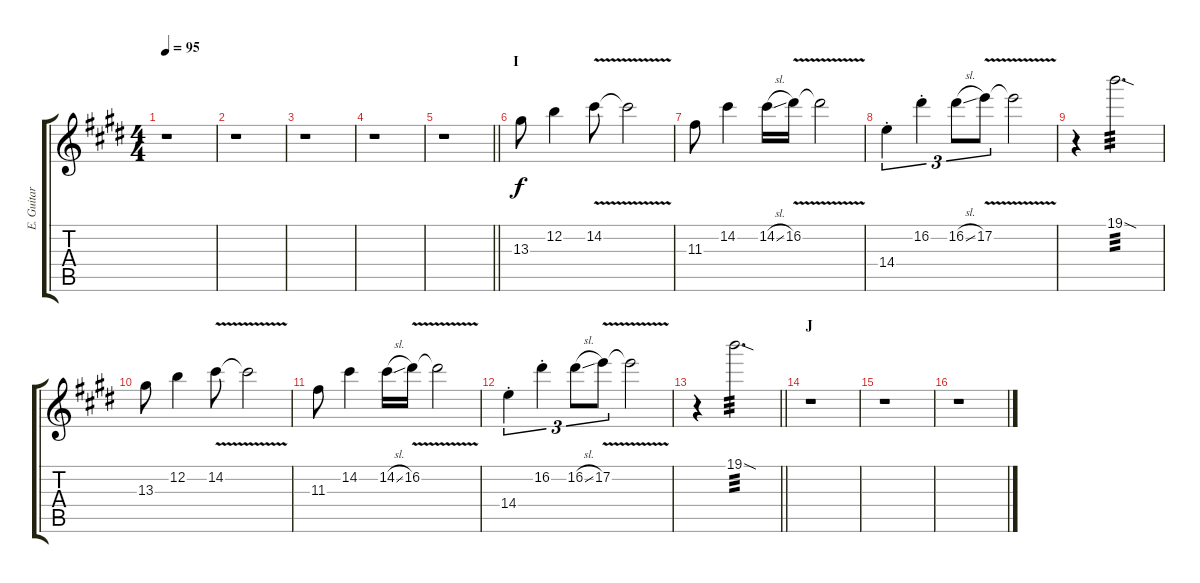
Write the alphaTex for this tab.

\track ("E. Guitar III" "E. Guitar ") {instrument overdrivenguitar}
\staff {score tabs}
\tuning (E4 B3 G3 D3 A2 E2) {hide}
\ts (4 4)
\tempo 95
\clef g2
\ks e
r.1{dy f} |
r.1 |
r.1 |
r.1 |
\barLineRight lightlight
r.1 |
\section ("" "I")
13.3.8 12.2.4 14.2{v}.8 14.2{t}.2 |
11.3.8 14.2.4 14.2{sl}.16 16.2{v}.16 16.2{t}.2 |
14.4{st}.4{tu (3 2)} 16.2{st}.4{tu (3 2)} 16.2{sl}.8{tu (3 2)} 17.2{v}.8{tu (3 2)} 17.2{t}.2 |
r.4 19.1{sod}.2{d tp 3} |
13.3.8 12.2.4 14.2{v}.8 14.2{t}.2 |
11.3.8 14.2.4 14.2{sl}.16 16.2{v}.16 16.2{t}.2 |
14.4{st}.4{tu (3 2)} 16.2{st}.4{tu (3 2)} 16.2{sl}.8{tu (3 2)} 17.2{v}.8{tu (3 2)} 17.2{t}.2 |
\barLineRight lightlight
r.4 19.1{sod}.2{d tp 3} |
\section ("" "J")
r.1 |
r.1 |
r.1
